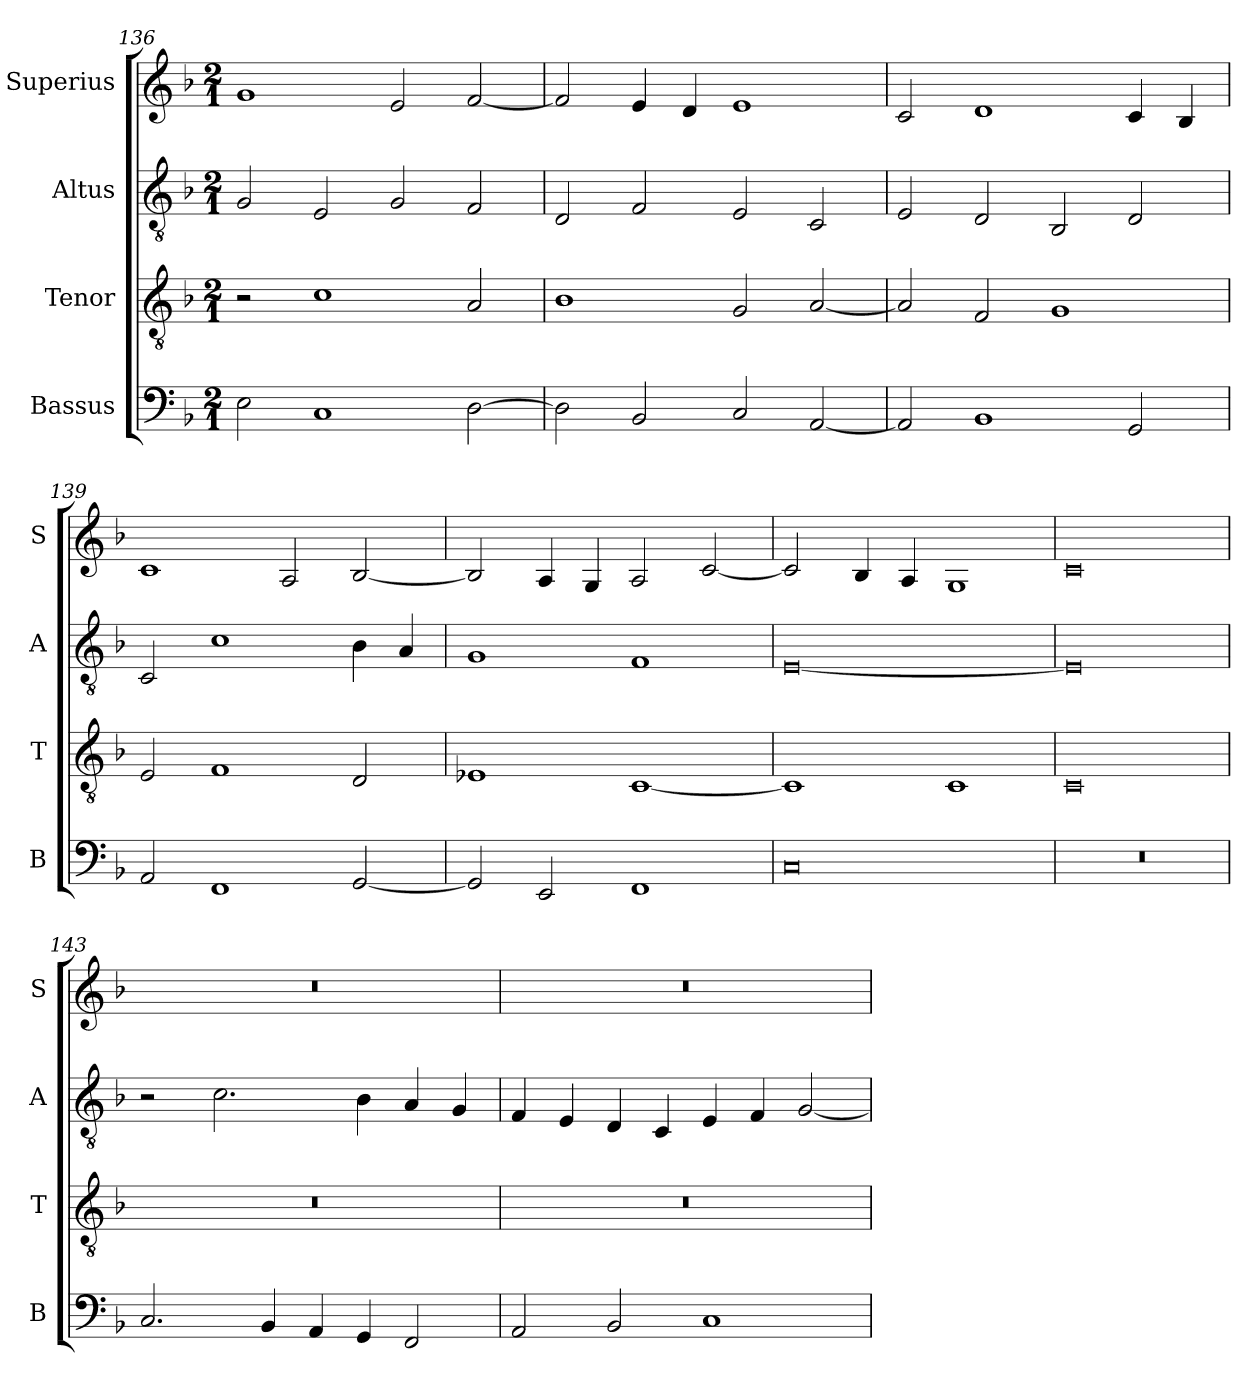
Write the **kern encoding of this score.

**kern	**kern	**kern	**kern
*part4	*part3	*part2	*part1
*staff4	*staff3	*staff2	*staff1
*I"Bassus	*I"Tenor	*I"Altus	*I"Superius
*I'B	*I'T	*I'A	*I'S
*clefF4	*clefGv2	*clefGv2	*clefG2
*k[b-]	*k[b-]	*k[b-]	*k[b-]
*M2/1	*M2/1	*M2/1	*M2/1
=136	=136	=136	=136
2E\	2r	2G/	1g
1C	1c	2E/	.
.	.	2G/	2e/
[2D\	2A/	2F/	[2f/
=137	=137	=137	=137
2D\]	1B-	2D/	2f/]
2BB-/	.	2F/	4e/
.	.	.	4d/
2C/	2G/	2E/	1e
[2AA/	[2A/	2C/	.
=138	=138	=138	=138
2AA/]	2A/]	2E/	2c/
1BB-	2F/	2D/	1d
.	1G	2BB-/	.
2GG/	.	2D/	4c/
.	.	.	4B-/
=139	=139	=139	=139
2AA/	2E/	2C/	1c
1FF	1F	1c	.
.	.	.	2A/
[2GG/	2D/	4B-\	[2B-/
.	.	4A/	.
=140	=140	=140	=140
2GG/]	1E-X	1G	2B-/]
2EE/	.	.	4A/
.	.	.	4G/
1FF	[1C	1F	2A/
.	.	.	[2c/
=141	=141	=141	=141
0C	1C]	[0E	2c/]
.	.	.	4B-/
.	.	.	4A/
.	1C	.	1G
=142	=142	=142	=142
0r	0C	0E]	0c
=143	=143	=143	=143
2.C/	0r	2r	0r
.	.	2.c\	.
4BB-/	.	.	.
4AA/	.	.	.
4GG/	.	4B-\	.
2FF/	.	4A/	.
.	.	4G/	.
=144	=144	=144	=144
2AA/	0r	4F/	0r
.	.	4E/	.
2BB-/	.	4D/	.
.	.	4C/	.
1C	.	4E/	.
.	.	4F/	.
.	.	[2G/	.
=	=	=	=
*-	*-	*-	*-
